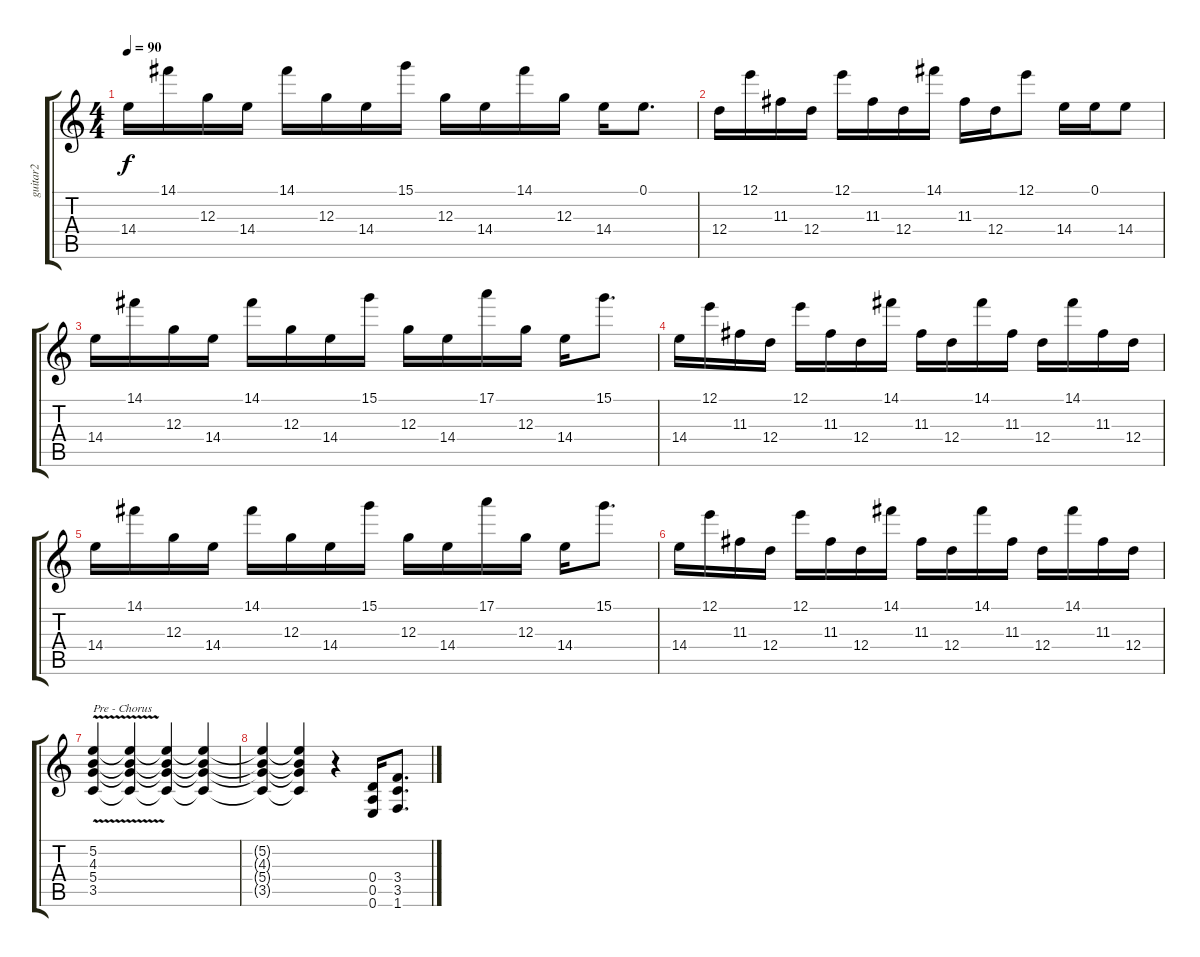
\track ("guitar2" "guitar2") {instrument overdrivenguitar}
\staff {score tabs}
\tuning (E4 B3 G3 D3 A2 E2) {hide}
\ts (4 4)
\tempo 90
\clef g2
\ks c
14.4.16{dy f instrument electricguitarclean} 14.1.16 12.3.16 14.4.16 14.1.16 12.3.16 14.4.16 15.1.16 12.3.16 14.4.16 14.1.16 12.3.16 14.4.16 0.1.8{d} |
12.4.16 12.1.16 11.3.16 12.4.16 12.1.16 11.3.16 12.4.16 14.1.16 11.3.16 12.4.16 12.1.8 14.4.16 0.1.16 14.4.8 |
14.4.16 14.1.16 12.3.16 14.4.16 14.1.16 12.3.16 14.4.16 15.1.16 12.3.16 14.4.16 17.1.16 12.3.16 14.4.16 15.1.8{d} |
14.4.16 12.1.16 11.3.16 12.4.16 12.1.16 11.3.16 12.4.16 14.1.16 11.3.16 12.4.16 14.1.16 11.3.16 12.4.16 14.1.16 11.3.16 12.4.16 |
14.4.16 14.1.16 12.3.16 14.4.16 14.1.16 12.3.16 14.4.16 15.1.16 12.3.16 14.4.16 17.1.16 12.3.16 14.4.16 15.1.8{d} |
14.4.16 12.1.16 11.3.16 12.4.16 12.1.16 11.3.16 12.4.16 14.1.16 11.3.16 12.4.16 14.1.16 11.3.16 12.4.16 14.1.16 11.3.16 12.4.16 |
(5.2{v} 4.3{v} 5.4{v} 3.5{v}).4{txt "Pre - Chorus" instrument distortionguitar} (5.2{t} 4.3{t} 5.4{t} 3.5{t}).4 (5.2{t} 4.3{t} 5.4{t} 3.5{t}).4 (5.2{t} 4.3{t} 5.4{t} 3.5{t}).4 |
(5.2{t} 4.3{t} 5.4{t} 3.5{t}).4 (5.2{t} 4.3{t} 5.4{t} 3.5{t}).4 r.4 (0.4 0.5 0.6).16 (3.4 3.5 1.6).8{d}
